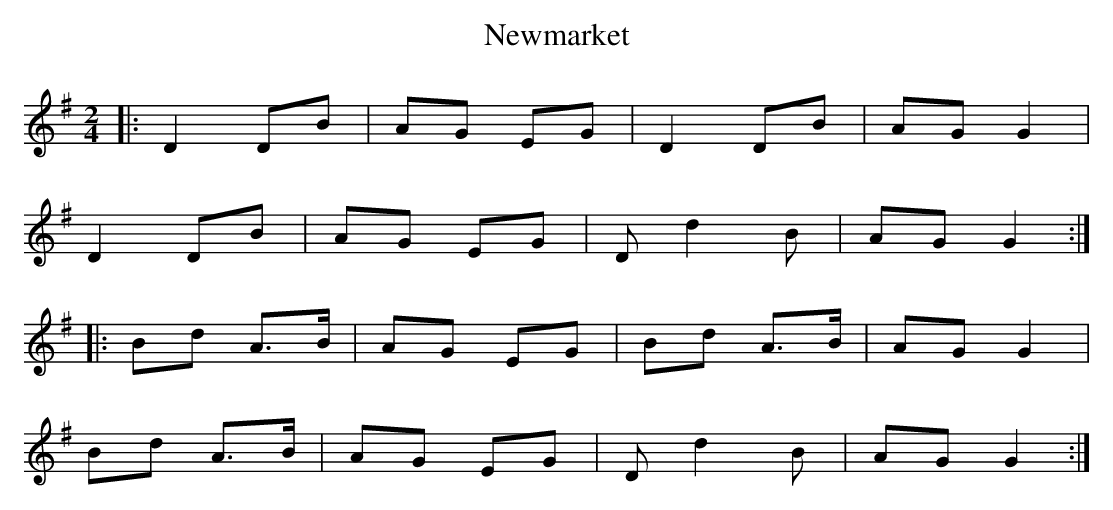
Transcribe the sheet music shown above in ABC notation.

X:1
T: Newmarket
M: 2/4
L: 1/8
K: Gmaj
|:D2 DB|AG EG|D2 DB|AG G2|
D2 DB|AG EG|D d2 B|AG G2:|
|:Bd A>B|AG EG|Bd A>B|AG G2|
Bd A>B|AG EG|D d2 B|AG G2:|
